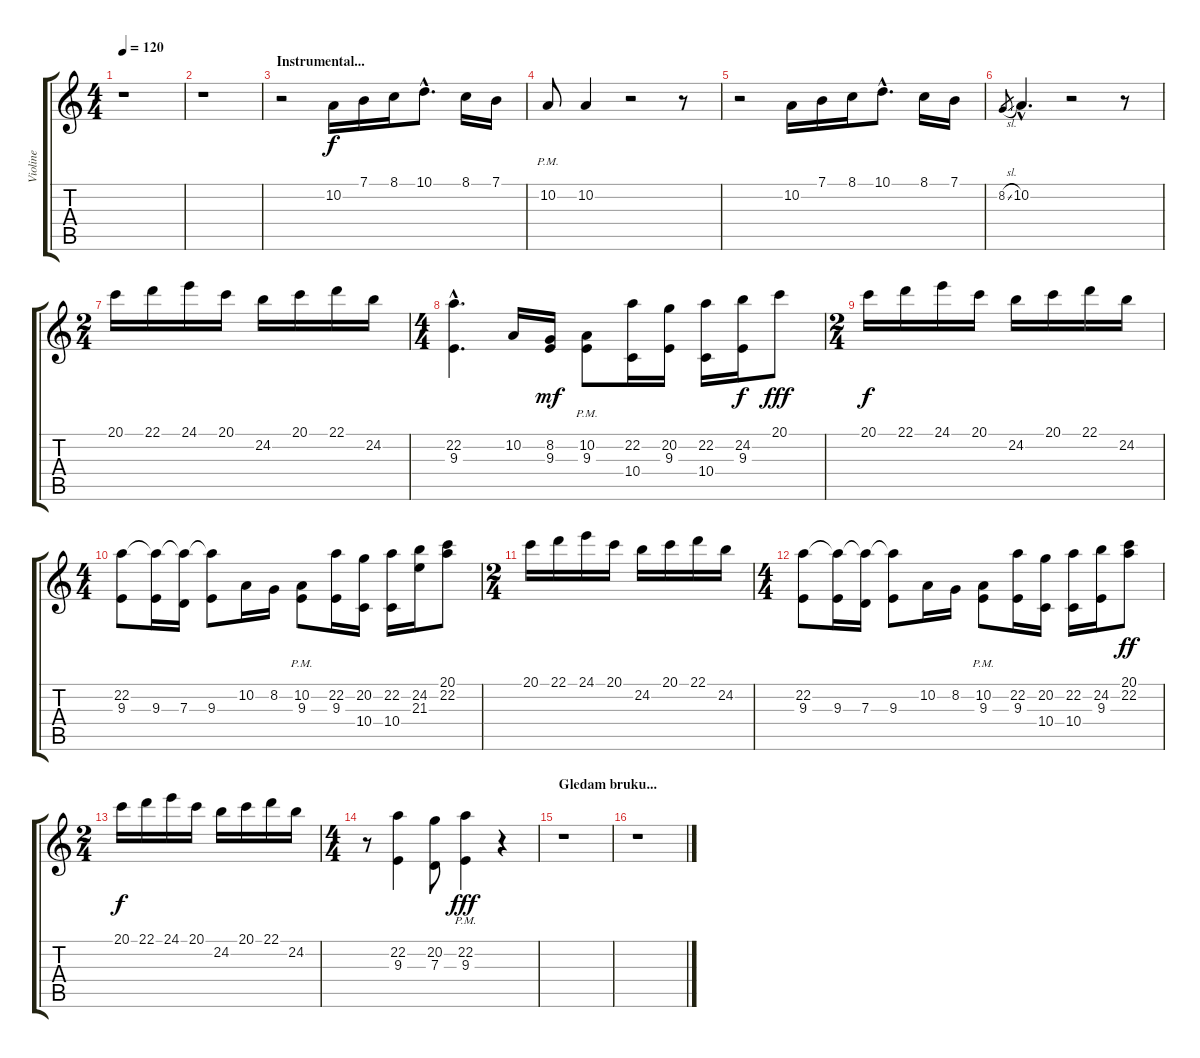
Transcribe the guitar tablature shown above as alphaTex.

\track ("Violine" "Violine") {instrument violin}
\staff {score tabs}
\tuning (E4 B3 G3 D3 A2 E2) {hide}
\ts (4 4)
\tempo 120
\clef g2
\ks c
r.1{dy f} |
r.1 |
\section ("" "Instrumental...")
r.2 10.2.16 7.1.16 8.1.16 10.1{hac}.8{d} 8.1.16 7.1.16 |
10.2{pm}.8 10.2.4 r.2 r.8 |
r.2 10.2.16 7.1.16 8.1.16 10.1{hac}.8{d} 8.1.16 7.1.16 |
8.2{sl}.8{gr} 10.2{hac}.4{d} r.2 r.8 |
\ts (2 4)
20.1.16{volume 10} 22.1.16 24.1.16 20.1.16 24.2.16 20.1.16 22.1.16 24.2.16 |
\ts (4 4)
(22.2{hac} 9.3{hac}).4{d} 10.2.16 (8.2 9.3).16{dy mf} (10.2{pm} 9.3{pm}).8 (22.2 10.4).16 (20.2 9.3).16 (22.2 10.4).16 (24.2 9.3).16{dy f} 20.1.8{dy fff} |
\ts (2 4)
20.1.16{dy f} 22.1.16 24.1.16 20.1.16 24.2.16 20.1.16 22.1.16 24.2.16 |
\ts (4 4)
(22.2 9.3).8 (22.2{t} 9.3).16 (22.2{t} 7.3).16 (22.2{t} 9.3).8 10.2.16 8.2.16 (10.2{pm} 9.3{pm}).8 (22.2 9.3).16 (20.2 10.4).16 (22.2 10.4).16 (24.2 21.3).16 (20.1 22.2).8 |
\ts (2 4)
20.1.16 22.1.16 24.1.16 20.1.16 24.2.16 20.1.16 22.1.16 24.2.16 |
\ts (4 4)
(22.2 9.3).8 (22.2{t} 9.3).16 (22.2{t} 7.3).16 (22.2{t} 9.3).8 10.2.16 8.2.16 (10.2{pm} 9.3{pm}).8 (22.2 9.3).16 (20.2 10.4).16 (22.2 10.4).16 (24.2 9.3).16 (20.1 22.2).8{dy ff} |
\ts (2 4)
20.1.16{dy f} 22.1.16 24.1.16 20.1.16 24.2.16 20.1.16 22.1.16 24.2.16 |
\ts (4 4)
r.8 (22.2 9.3).4 (20.2 7.3).8 (22.2{pm} 9.3{pm}).4{dy fff} r.4 |
\section ("" "Gledam bruku...")
r.1 |
r.1
